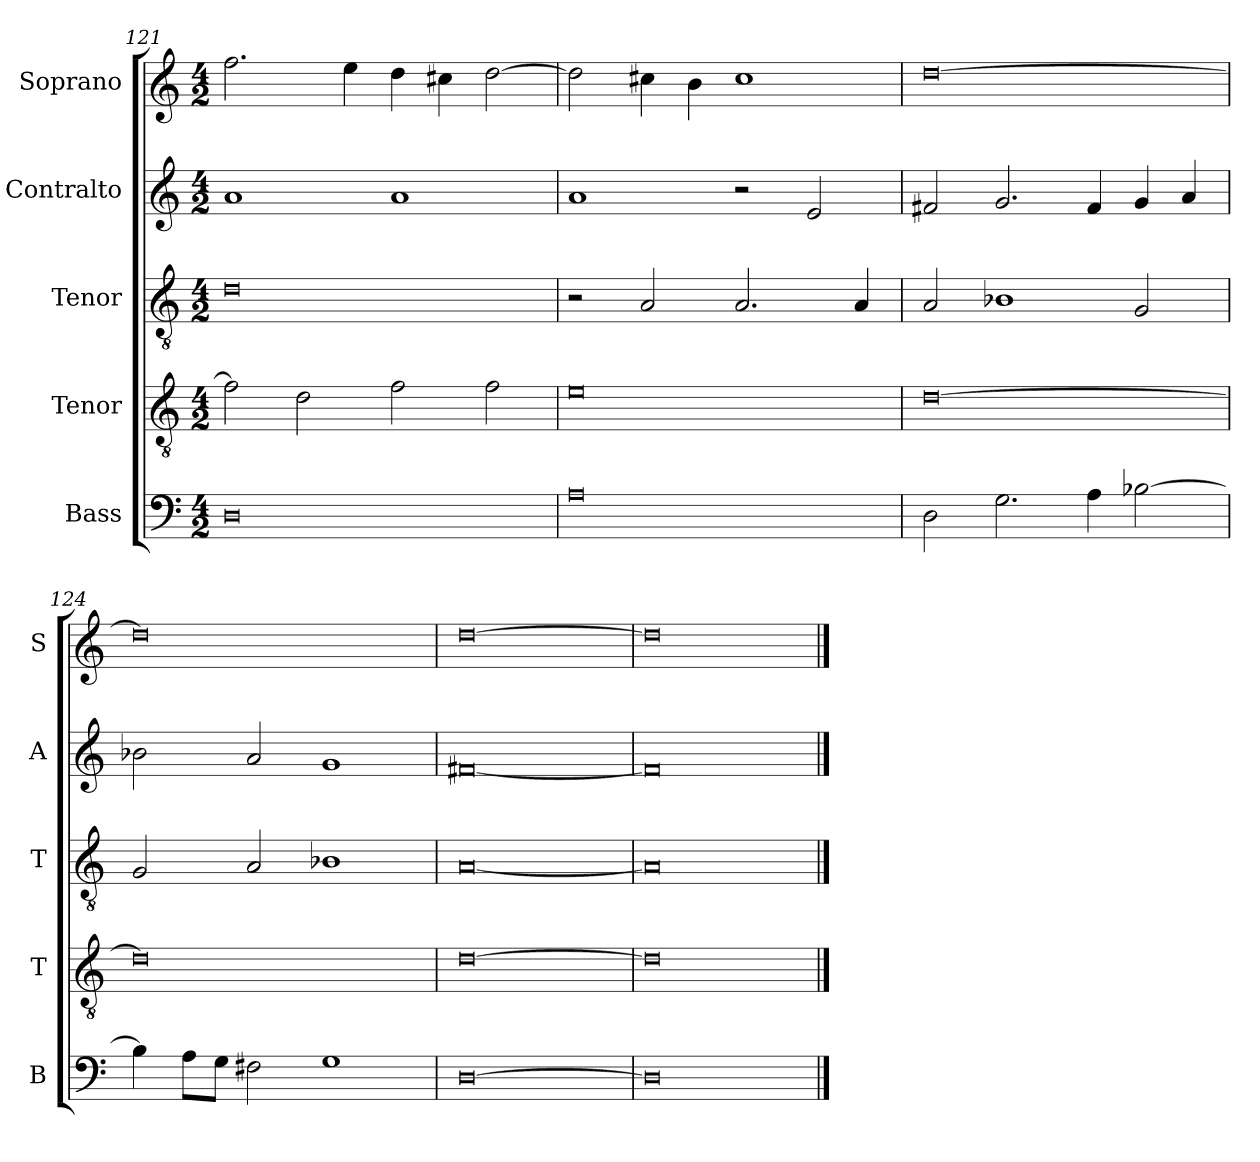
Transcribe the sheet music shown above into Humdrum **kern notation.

**kern	**kern	**kern	**kern	**kern
*part5	*part4	*part3	*part2	*part1
*staff5	*staff4	*staff3	*staff2	*staff1
*I"Bass	*I"Tenor	*I"Tenor	*I"Contralto	*I"Soprano
*I'B	*I'T	*I'T	*I'A	*I'S
*clefF4	*clefGv2	*clefGv2	*clefG2	*clefG2
*k[]	*k[]	*k[]	*k[]	*k[]
*D:dor	*D:dor	*D:dor	*D:dor	*D:dor
*M4/2	*M4/2	*M4/2	*M4/2	*M4/2
=121	=121	=121	=121	=121
0D	2f]	0d	1a	2.ff
.	2d	.	.	.
.	.	.	.	4ee
.	2f	.	1a	4dd
.	.	.	.	4cc#X
.	2f	.	.	[2dd
=122	=122	=122	=122	=122
0A	0e	2r	1a	2dd]
.	.	2A	.	4cc#X
.	.	.	.	4b
.	.	2.A	2r	1cc#
.	.	.	2e	.
.	.	4A	.	.
=123	=123	=123	=123	=123
2D	[0d	2A	2f#X	[0dd
2.G	.	1B-X	2.g	.
4A	.	.	4f#	.
[2B-X	.	2G	4g	.
.	.	.	4a	.
=124	=124	=124	=124	=124
4B-]	0d]	2G	2b-X	0dd]
8A\L	.	.	.	.
8G\J	.	.	.	.
2F#X	.	2A	2a	.
1G	.	1B-X	1g	.
=125	=125	=125	=125	=125
[0D	[0d	[0A	[0f#X	[0dd
=126	=126	=126	=126	=126
0D]	0d]	0A]	0f#]	0dd]
==	==	==	==	==
*-	*-	*-	*-	*-
